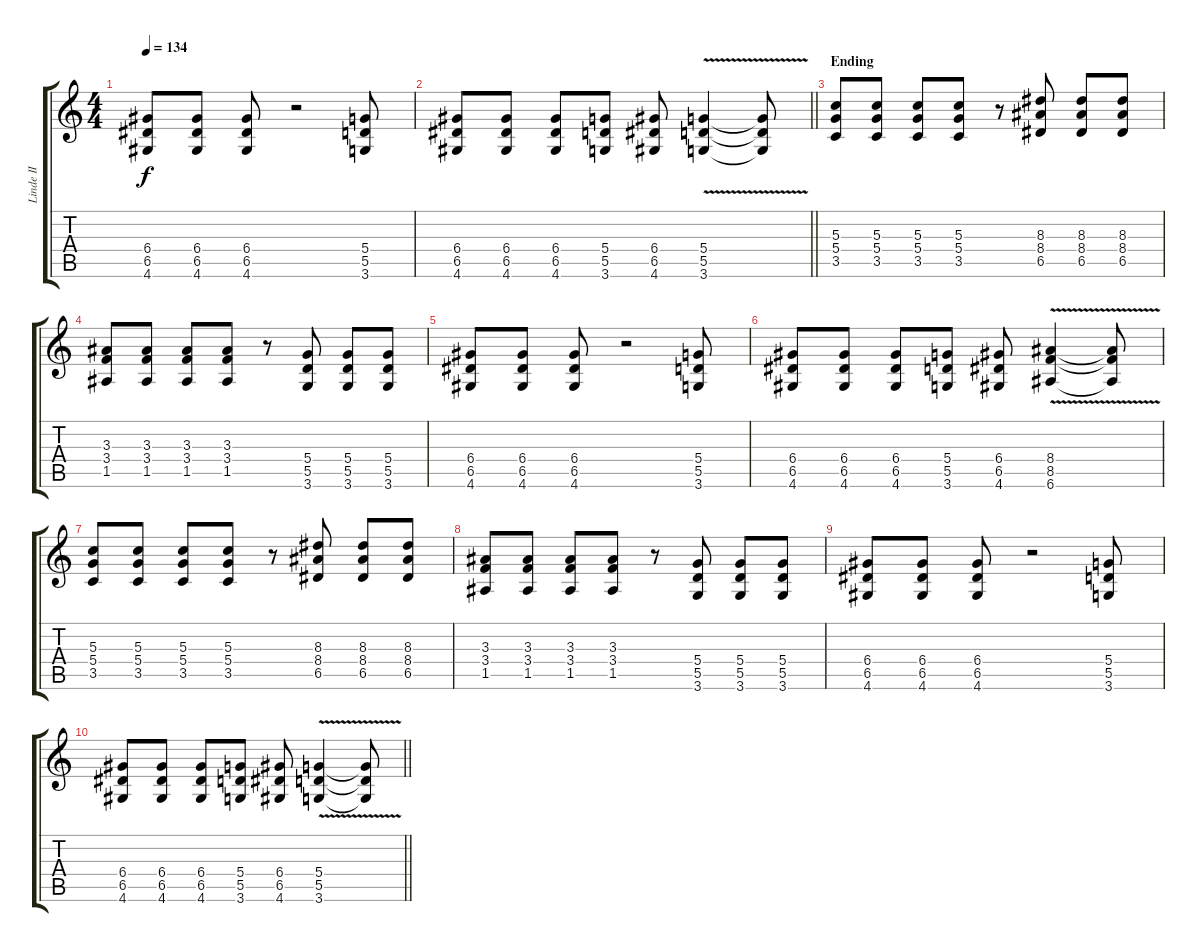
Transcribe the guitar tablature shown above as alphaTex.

\track ("Linde II" "Linde II") {instrument overdrivenguitar}
\staff {score tabs}
\tuning (E4 B3 G3 D3 A2 E2) {hide}
\ts (4 4)
\tempo 134
\clef g2
\ks c
(6.4 6.5 4.6).8{dy f} (6.4 6.5 4.6).8 (6.4 6.5 4.6).8 r.2 (5.4 5.5 3.6).8 |
\barLineRight lightlight
(6.4 6.5 4.6).8 (6.4 6.5 4.6).8 (6.4 6.5 4.6).8 (5.4 5.5 3.6).8 (6.4 6.5 4.6).8 (5.4 5.5{v} 3.6).4 (5.4{t} 5.5{t} 3.6{v t}).8 |
\section ("" "Ending")
(5.3 5.4 3.5).8 (5.3 5.4 3.5).8 (5.3 5.4 3.5).8 (5.3 5.4 3.5).8 r.8 (8.3 8.4 6.5).8 (8.3 8.4 6.5).8 (8.3 8.4 6.5).8 |
(3.3 3.4 1.5).8 (3.3 3.4 1.5).8 (3.3 3.4 1.5).8 (3.3 3.4 1.5).8 r.8 (5.4 5.5 3.6).8 (5.4 5.5 3.6).8 (5.4 5.5 3.6).8 |
(6.4 6.5 4.6).8 (6.4 6.5 4.6).8 (6.4 6.5 4.6).8 r.2 (5.4 5.5 3.6).8 |
(6.4 6.5 4.6).8 (6.4 6.5 4.6).8 (6.4 6.5 4.6).8 (5.4 5.5 3.6).8 (6.4 6.5 4.6).8 (8.4 8.5{v} 6.6).4 (8.4{t} 8.5{t} 6.6{v t}).8 |
(5.3 5.4 3.5).8 (5.3 5.4 3.5).8 (5.3 5.4 3.5).8 (5.3 5.4 3.5).8 r.8 (8.3 8.4 6.5).8 (8.3 8.4 6.5).8 (8.3 8.4 6.5).8 |
(3.3 3.4 1.5).8 (3.3 3.4 1.5).8 (3.3 3.4 1.5).8 (3.3 3.4 1.5).8 r.8 (5.4 5.5 3.6).8 (5.4 5.5 3.6).8 (5.4 5.5 3.6).8 |
(6.4 6.5 4.6).8 (6.4 6.5 4.6).8 (6.4 6.5 4.6).8 r.2 (5.4 5.5 3.6).8 |
\barLineRight lightlight
(6.4 6.5 4.6).8 (6.4 6.5 4.6).8 (6.4 6.5 4.6).8 (5.4 5.5 3.6).8 (6.4 6.5 4.6).8 (5.4 5.5{v} 3.6).4 (5.4{t} 5.5{t} 3.6{v t}).8
